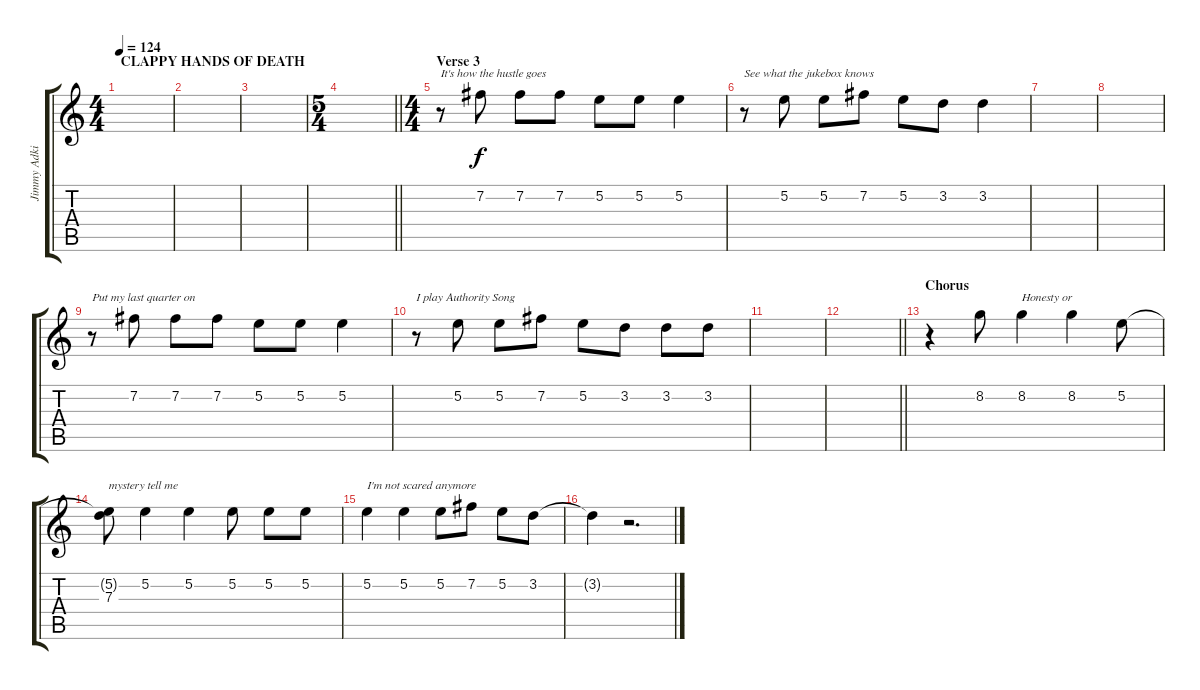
\track ("Jimmy Adkins - R Vocals" "Jimmy Adki") {instrument contrabass}
\staff {score tabs}
\tuning (E4 B3 G3 D3 A2 E2) {hide}
\ts (4 4)
\section ("" "CLAPPY HANDS OF DEATH")
\tempo 124
\clef g2
\ks c
|
|
|
\ts (5 4)
\barLineRight lightlight
|
\ts (4 4)
\section ("" "Verse 3")
r.8{txt "It's how the hustle goes"} 7.2.8 7.2.8 7.2.8 5.2.8 5.2.8 5.2.4 |
r.8{txt "See what the jukebox knows"} 5.2.8 5.2.8 7.2.8 5.2.8 3.2.8 3.2.4 |
|
|
r.8{txt "Put my last quarter on"} 7.2.8 7.2.8 7.2.8 5.2.8 5.2.8 5.2.4 |
r.8{txt "I play Authority Song"} 5.2.8 5.2.8 7.2.8 5.2.8 3.2.8 3.2.8 3.2.8 |
|
\barLineRight lightlight
|
\section ("" "Chorus")
r.4 8.2.8 8.2.4{txt "Honesty or"} 8.2.4 5.2.8 |
(5.2{t} 7.3).8{txt "mystery tell me"} 5.2.4 5.2.4 5.2.8 5.2.8 5.2.8 |
5.2.4{txt "I'm not scared anymore"} 5.2.4 5.2.8 7.2.8 5.2.8 3.2.8 |
3.2{t}.4 r.2{d}
